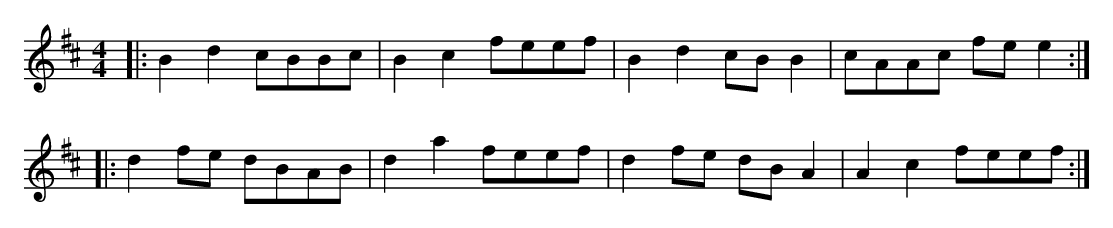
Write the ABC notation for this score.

X:1
M:4/4
K:Bmin
|:B2d2 cBBc|B2c2 feef|B2d2 cB B2|cAAc fe e2:|
|:d2 fe dBAB|d2a2 feef|d2 fe dB A2|A2c2 feef:|
